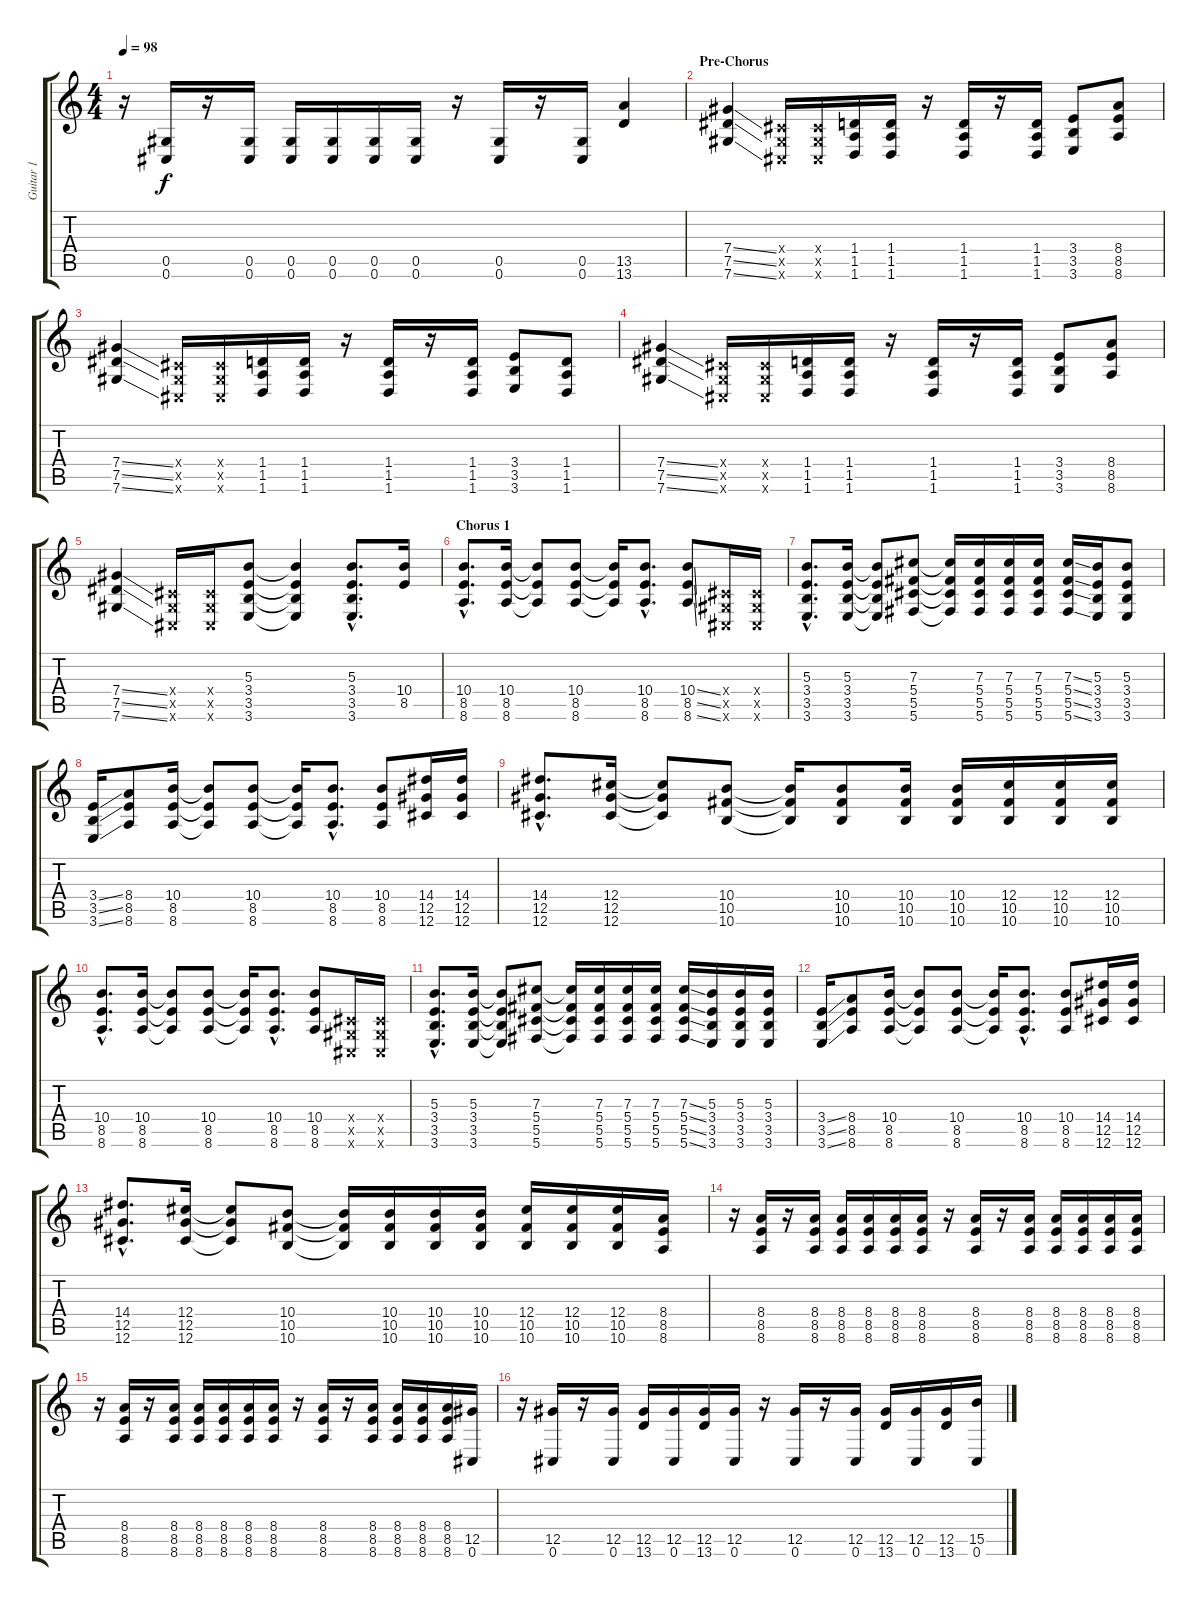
\track ("Guitar 1" "Guitar 1") {instrument distortionguitar}
\staff {score tabs}
\tuning (Eb4 Bb3 Gb3 Db3 Ab2 Db2) {hide}
\ts (4 4)
\tempo 98
\clef g2
\ks c
r.16{dy f} (0.5 0.6).16 r.16 (0.5 0.6).16 (0.5 0.6).16 (0.5 0.6).16 (0.5 0.6).16 (0.5 0.6).16 r.16 (0.5 0.6).16 r.16 (0.5 0.6).16 (13.5 13.6).4 |
\section ("" "Pre-Chorus")
(7.4{ss} 7.5{ss} 7.6{ss}).4 (0.4{x} 0.5{x} 0.6{x}).16 (0.4{x} 0.5{x} 0.6{x}).16 (1.4 1.5 1.6).16 (1.4 1.5 1.6).16 r.16 (1.4 1.5 1.6).16 r.16 (1.4 1.5 1.6).16 (3.4 3.5 3.6).8 (8.4 8.5 8.6).8 |
(7.4{ss} 7.5{ss} 7.6{ss}).4 (0.4{x} 0.5{x} 0.6{x}).16 (0.4{x} 0.5{x} 0.6{x}).16 (1.4 1.5 1.6).16 (1.4 1.5 1.6).16 r.16 (1.4 1.5 1.6).16 r.16 (1.4 1.5 1.6).16 (3.4 3.5 3.6).8 (1.4 1.5 1.6).8 |
(7.4{ss} 7.5{ss} 7.6{ss}).4 (0.4{x} 0.5{x} 0.6{x}).16 (0.4{x} 0.5{x} 0.6{x}).16 (1.4 1.5 1.6).16 (1.4 1.5 1.6).16 r.16 (1.4 1.5 1.6).16 r.16 (1.4 1.5 1.6).16 (3.4 3.5 3.6).8 (8.4 8.5 8.6).8 |
(7.4{ss} 7.5{ss} 7.6{ss}).4 (0.4{x} 0.5{x} 0.6{x}).16 (0.4{x} 0.5{x} 0.6{x}).16 (5.3 3.4 3.5 3.6).8 (5.3{t} 3.4{t} 3.5{t} 3.6{t}).4 (5.3{hac} 3.4{hac} 3.5{hac} 3.6{hac}).8{d} (10.4 8.5).16 |
\section ("" "Chorus 1")
(10.4{hac} 8.5{hac} 8.6{hac}).8{d} (10.4 8.5 8.6).16 (10.4{t} 8.5{t} 8.6{t}).8 (10.4 8.5 8.6).8 (10.4{t} 8.5{t} 8.6{t}).16 (10.4{hac} 8.5{hac} 8.6{hac}).8{d} (10.4{ss} 8.5{ss} 8.6{ss}).8 (0.4{x} 0.5{x} 0.6{x}).16 (0.4{x} 0.5{x} 0.6{x}).16 |
(5.3{hac} 3.4{hac} 3.5{hac} 3.6{hac}).8{d} (5.3 3.4 3.5 3.6).16 (5.3{t} 3.4{t} 3.5{t} 3.6{t}).8 (7.3 5.4 5.5 5.6).8 (7.3{t} 5.4{t} 5.5{t} 5.6{t}).16 (7.3 5.4 5.5 5.6).16 (7.3 5.4 5.5 5.6).16 (7.3 5.4 5.5 5.6).16 (7.3{ss} 5.4{ss} 5.5{ss} 5.6{ss}).16 (5.3 3.4 3.5 3.6).16 (5.3 3.4 3.5 3.6).8 |
(3.4{ss} 3.5{ss} 3.6{ss}).16 (8.4 8.5 8.6).8 (10.4 8.5 8.6).16 (10.4{t} 8.5{t} 8.6{t}).8 (10.4 8.5 8.6).8 (10.4{t} 8.5{t} 8.6{t}).16 (10.4{hac} 8.5{hac} 8.6{hac}).8{d} (10.4 8.5 8.6).8 (14.4 12.5 12.6).16 (14.4 12.5 12.6).16 |
(14.4{hac} 12.5{hac} 12.6{hac}).8{d} (12.4 12.5 12.6).16 (12.4{t} 12.5{t} 12.6{t}).8 (10.4 10.5 10.6).8 (10.4{t} 10.5{t} 10.6{t}).16 (10.4 10.5 10.6).8 (10.4 10.5 10.6).16 (10.4 10.5 10.6).16 (12.4 10.5 10.6).16 (12.4 10.5 10.6).16 (12.4 10.5 10.6).16 |
(10.4{hac} 8.5{hac} 8.6{hac}).8{d} (10.4 8.5 8.6).16 (10.4{t} 8.5{t} 8.6{t}).8 (10.4 8.5 8.6).8 (10.4{t} 8.5{t} 8.6{t}).16 (10.4{hac} 8.5{hac} 8.6{hac}).8{d} (10.4 8.5 8.6).8 (0.4{x} 0.5{x} 0.6{x}).16 (0.4{x} 0.5{x} 0.6{x}).16 |
(5.3{hac} 3.4{hac} 3.5{hac} 3.6{hac}).8{d} (5.3 3.4 3.5 3.6).16 (5.3{t} 3.4{t} 3.5{t} 3.6{t}).8 (7.3 5.4 5.5 5.6).8 (7.3{t} 5.4{t} 5.5{t} 5.6{t}).16 (7.3 5.4 5.5 5.6).16 (7.3 5.4 5.5 5.6).16 (7.3 5.4 5.5 5.6).16 (7.3{ss} 5.4{ss} 5.5{ss} 5.6{ss}).16 (5.3 3.4 3.5 3.6).16 (5.3 3.4 3.5 3.6).16 (5.3 3.4 3.5 3.6).16 |
(3.4{ss} 3.5{ss} 3.6{ss}).16 (8.4 8.5 8.6).8 (10.4 8.5 8.6).16 (10.4{t} 8.5{t} 8.6{t}).8 (10.4 8.5 8.6).8 (10.4{t} 8.5{t} 8.6{t}).16 (10.4{hac} 8.5{hac} 8.6{hac}).8{d} (10.4 8.5 8.6).8 (14.4 12.5 12.6).16 (14.4 12.5 12.6).16 |
(14.4{hac} 12.5{hac} 12.6{hac}).8{d} (12.4 12.5 12.6).16 (12.4{t} 12.5{t} 12.6{t}).8 (10.4 10.5 10.6).8 (10.4{t} 10.5{t} 10.6{t}).16 (10.4 10.5 10.6).16 (10.4 10.5 10.6).16 (10.4 10.5 10.6).16 (12.4 10.5 10.6).16 (12.4 10.5 10.6).16 (12.4 10.5 10.6).16 (8.4 8.5 8.6).16 |
r.16 (8.4 8.5 8.6).16 r.16 (8.4 8.5 8.6).16 (8.4 8.5 8.6).16 (8.4 8.5 8.6).16 (8.4 8.5 8.6).16 (8.4 8.5 8.6).16 r.16 (8.4 8.5 8.6).16 r.16 (8.4 8.5 8.6).16 (8.4 8.5 8.6).16 (8.4 8.5 8.6).16 (8.4 8.5 8.6).16 (8.4 8.5 8.6).16 |
r.16 (8.4 8.5 8.6).16 r.16 (8.4 8.5 8.6).16 (8.4 8.5 8.6).16 (8.4 8.5 8.6).16 (8.4 8.5 8.6).16 (8.4 8.5 8.6).16 r.16 (8.4 8.5 8.6).16 r.16 (8.4 8.5 8.6).16 (8.4 8.5 8.6).16 (8.4 8.5 8.6).16 (8.4 8.5 8.6).16 (12.5 0.6).16 |
r.16 (12.5 0.6).16 r.16 (12.5 0.6).16 (12.5 13.6).16 (12.5 0.6).16 (12.5 13.6).16 (12.5 0.6).16 r.16 (12.5 0.6).16 r.16 (12.5 0.6).16 (12.5 13.6).16 (12.5 0.6).16 (12.5 13.6).16 (15.5 0.6).16
